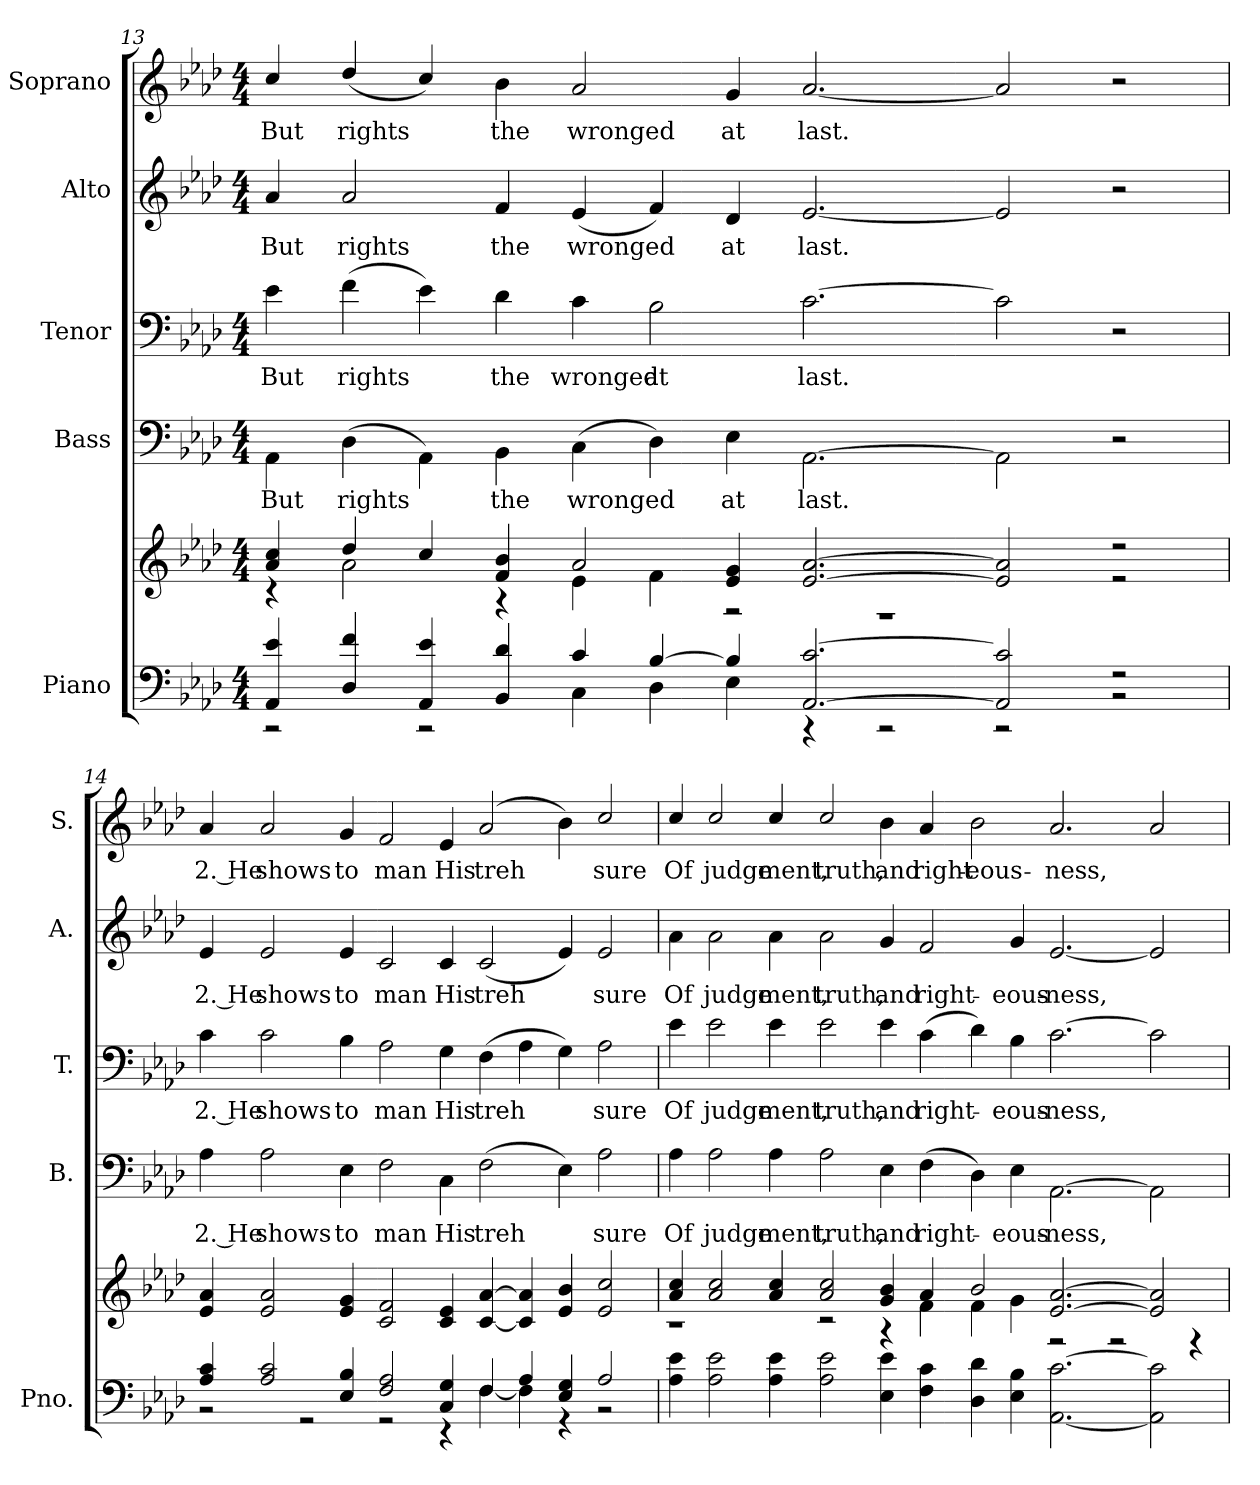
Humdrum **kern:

**kern	**kern	**kern	**text	**kern	**text	**kern	**text	**kern	**text
*part5	*part5	*part4	*part4	*part3	*part3	*part2	*part2	*part1	*part1
*staff6	*staff5	*staff4	*staff4	*staff3	*staff3	*staff2	*staff2	*staff1	*staff1
*I"Piano	*	*I"Bass	*	*I"Tenor	*	*I"Alto	*	*I"Soprano	*
*I'Pno.	*	*I'B.	*	*I'T.	*	*I'A.	*	*I'S.	*
!!LO:PB:g=z
*clefF4	*clefG2	*clefF4	*	*clefF4	*	*clefG2	*	*clefG2	*
*k[b-e-a-d-]	*k[b-e-a-d-]	*k[b-e-a-d-]	*	*k[b-e-a-d-]	*	*k[b-e-a-d-]	*	*k[b-e-a-d-]	*
*A-:	*A-:	*A-:	*	*A-:	*	*A-:	*	*A-:	*
*M4/4	*M4/4	*M4/4	*	*M4/4	*	*M4/4	*	*M4/4	*
=13	=13	=13	=13	=13	=13	=13	=13	=13	=13
*^	*^	*	*	*	*	*	*	*	*
!	!	!	!	!	!LO:LY:b:color=#000000	!	!	!	!	!	!
!	!	!	!	!	!	!	!LO:LY:b:color=#000000	!	!	!	!
!	!	!	!	!	!	!	!	!	!LO:LY:b:color=#000000	!	!
!	!	!	!	!	!	!	!	!	!	!	!LO:LY:b:color=#000000
4AA-i/ 4e-i	2r	4a-i/ 4cci	4r	4AA-i\	But	4e-i\	But	4a-i/	But	4cci/	But
!	!	!	!	!	!LO:LY:b:color=#000000	!	!	!	!	!	!
!	!	!	!	!	!	!	!LO:LY:b:color=#000000	!	!	!	!
!	!	!	!	!	!	!	!	!	!LO:LY:b:color=#000000	!	!
!	!	!	!	!	!	!	!	!	!	!	!LO:LY:b:color=#000000
4D-i/ 4fi	.	4dd-i/	2a-i\	(4D-i\	rights	(4fi\	rights	2a-i/	rights	(4dd-i/	rights
4AA-i/ 4e-i	2r	4cci/	.	4AA-i\)	.	4e-i\)	.	.	.	4cci/)	.
!	!	!	!	!	!LO:LY:b:color=#000000	!	!	!	!	!	!
!	!	!	!	!	!	!	!LO:LY:b:color=#000000	!	!	!	!
!	!	!	!	!	!	!	!	!	!LO:LY:b:color=#000000	!	!
!	!	!	!	!	!	!	!	!	!	!	!LO:LY:b:color=#000000
4BB-i/ 4d-i	.	4fi/ 4b-i	4r	4BB-i\	the	4d-i\	the	4fi/	the	4b-i\	the
!	!	!	!	!	!LO:LY:b:color=#000000	!	!	!	!	!	!
!	!	!	!	!	!	!	!LO:LY:b:color=#000000	!	!	!	!
!	!	!	!	!	!	!	!	!	!LO:LY:b:color=#000000	!	!
!	!	!	!	!	!	!	!	!	!	!	!LO:LY:b:color=#000000
4ci/	4Ci\	2a-i/	4e-i\	(4Ci\	wronged	4ci\	wronged	(4e-i/	wronged	2a-i/	wronged
!	!	!	!	!	!	!	!LO:LY:b:color=#000000	!	!	!	!
[>4B-i/	4D-i\	.	4fi\	4D-i\)	.	2B-i\	at	4fi/)	.	.	.
!	!	!	!	!	!LO:LY:b:color=#000000	!	!	!	!	!	!
!	!	!	!	!	!	!	!	!	!LO:LY:b:color=#000000	!	!
!	!	!	!	!	!	!	!	!	!	!	!LO:LY:b:color=#000000
4B-i/]	4E-i\	4e-i/ 4gi	2r	4E-i\	at	.	.	4d-i/	at	4gi/	at
!	!	!	!	!	!LO:LY:b:color=#000000	!	!	!	!	!	!
!	!	!	!	!	!	!	!LO:LY:b:color=#000000	!	!	!	!
!	!	!	!	!	!	!	!	!	!LO:LY:b:color=#000000	!	!
!	!	!	!	!	!	!	!	!	!	!	!LO:LY:b:color=#000000
[>2.AA-i/ [>2.ci	4r	[>2.e-i/ [>2.a-i	.	[>2.AA-i\	last.	[>2.ci\	last.	[<2.e-i/	last.	[<2.a-i/	last.
.	2r	.	1r	.	.	.	.	.	.	.	.
2AA-i/] 2ci]	2r	2e-i/] 2a-i]	.	2AA-i\]	.	2ci\]	.	2e-i/]	.	2a-i/]	.
2r	2r	2r	2r	2r	.	2r	.	2r	.	2r	.
*	*	*v	*v	*	*	*	*	*	*	*	*
=14	=14	=14	=14	=14	=14	=14	=14	=14	=14	=14
*	*	*^	*	*	*	*	*	*	*	*
!	!	!	!	!	!LO:LY:b:color=#000000	!	!	!	!	!	!
*	*	*v	*v	*	*	*	*	*	*	*	*
*	*	*^	*	*	*	*	*	*	*	*
!	!	!	!	!	!	!	!LO:LY:b:color=#000000	!	!	!	!
*	*	*v	*v	*	*	*	*	*	*	*	*
*	*	*^	*	*	*	*	*	*	*	*
!	!	!	!	!	!	!	!	!	!LO:LY:b:color=#000000	!	!
*	*	*v	*v	*	*	*	*	*	*	*	*
*	*	*^	*	*	*	*	*	*	*	*
!	!	!	!	!	!	!	!	!	!	!	!LO:LY:b:color=#000000
*	*	*v	*v	*	*	*	*	*	*	*	*
4A-i/ 4ci	2r	4e-i/ 4a-i	4A-i\	2. He	4ci\	2. He	4e-i/	2. He	4a-i/	2. He
!	!	!	!	!LO:LY:b:color=#000000	!	!	!	!	!	!
!	!	!	!	!	!	!LO:LY:b:color=#000000	!	!	!	!
!	!	!	!	!	!	!	!	!LO:LY:b:color=#000000	!	!
!	!	!	!	!	!	!	!	!	!	!LO:LY:b:color=#000000
2A-i/ 2ci	.	2e-i/ 2a-i	2A-i\	shows	2ci\	shows	2e-i/	shows	2a-i/	shows
.	2r	.	.	.	.	.	.	.	.	.
!	!	!	!	!LO:LY:b:color=#000000	!	!	!	!	!	!
!	!	!	!	!	!	!LO:LY:b:color=#000000	!	!	!	!
!	!	!	!	!	!	!	!	!LO:LY:b:color=#000000	!	!
!	!	!	!	!	!	!	!	!	!	!LO:LY:b:color=#000000
4E-i/ 4B-i	.	4e-i/ 4gi	4E-i\	to	4B-i\	to	4e-i/	to	4gi/	to
!	!	!	!	!LO:LY:b:color=#000000	!	!	!	!	!	!
!	!	!	!	!	!	!LO:LY:b:color=#000000	!	!	!	!
!	!	!	!	!	!	!	!	!LO:LY:b:color=#000000	!	!
!	!	!	!	!	!	!	!	!	!	!LO:LY:b:color=#000000
2Fi/ 2A-i	2r	2ci/ 2fi	2Fi\	man	2A-i\	man	2ci/	man	2fi/	man
!	!	!	!	!LO:LY:b:color=#000000	!	!	!	!	!	!
!	!	!	!	!	!	!LO:LY:b:color=#000000	!	!	!	!
!	!	!	!	!	!	!	!	!LO:LY:b:color=#000000	!	!
!	!	!	!	!	!	!	!	!	!	!LO:LY:b:color=#000000
4Ci/ 4Gi	4r	4ci/ 4e-i	4Ci\	His	4Gi\	His	4ci/	His	4e-i/	His
!	!	!	!	!LO:LY:b:color=#000000	!	!	!	!	!	!
!	!	!	!	!	!	!LO:LY:b:color=#000000	!	!	!	!
!	!	!	!	!	!	!	!	!LO:LY:b:color=#000000	!	!
!	!	!	!	!	!	!	!	!	!	!LO:LY:b:color=#000000
4Fi/	[<4Fi\	[<4ci/ [>4a-i	(2Fi\	treh	(4Fi\	treh	(2ci/	treh	(2a-i/	treh
4A-i/	4Fi\]	4ci/] 4a-i]	.	.	4A-i\	.	.	.	.	.
4E-i/ 4Gi	4r	4e-i/ 4b-i	4E-i\)	.	4Gi\)	.	4e-i/)	.	4b-i\)	.
!	!	!	!	!LO:LY:b:color=#000000	!	!	!	!	!	!
!	!	!	!	!	!	!LO:LY:b:color=#000000	!	!	!	!
!	!	!	!	!	!	!	!	!LO:LY:b:color=#000000	!	!
!	!	!	!	!	!	!	!	!	!	!LO:LY:b:color=#000000
2A-i/	2r	2e-i/ 2cci	2A-i\	sure	2A-i\	sure	2e-i/	sure	2cci/	sure
*v	*v	*	*	*	*	*	*	*	*	*
!!LO:PB:g=z
=15	=15	=15	=15	=15	=15	=15	=15	=15	=15
*	*^	*	*	*	*	*	*	*	*
*^	*	*	*	*	*	*	*	*	*	*
!	!	!	!	!	!LO:LY:b:color=#000000	!	!	!	!	!	!
*v	*v	*	*	*	*	*	*	*	*	*	*
*^	*	*	*	*	*	*	*	*	*	*
!	!	!	!	!	!	!	!LO:LY:b:color=#000000	!	!	!	!
*v	*v	*	*	*	*	*	*	*	*	*	*
*^	*	*	*	*	*	*	*	*	*	*
!	!	!	!	!	!	!	!	!	!LO:LY:b:color=#000000	!	!
*v	*v	*	*	*	*	*	*	*	*	*	*
*^	*	*	*	*	*	*	*	*	*	*
!	!	!	!	!	!	!	!	!	!	!	!LO:LY:b:color=#000000
*v	*v	*	*	*	*	*	*	*	*	*	*
4A-i\ 4e-i	4a-i/ 4cci	1r	4A-i\	Of	4e-i\	Of	4a-i\	Of	4cci/	Of
!	!	!	!	!LO:LY:b:color=#000000	!	!	!	!	!	!
!	!	!	!	!	!	!LO:LY:b:color=#000000	!	!	!	!
!	!	!	!	!	!	!	!	!LO:LY:b:color=#000000	!	!
!	!	!	!	!	!	!	!	!	!	!LO:LY:b:color=#000000
2A-i\ 2e-i	2a-i/ 2cci	.	2A-i\	judge	2e-i\	judge	2a-i\	judge	2cci/	judge
!	!	!	!	!LO:LY:b:color=#000000	!	!	!	!	!	!
!	!	!	!	!	!	!LO:LY:b:color=#000000	!	!	!	!
!	!	!	!	!	!	!	!	!LO:LY:b:color=#000000	!	!
!	!	!	!	!	!	!	!	!	!	!LO:LY:b:color=#000000
4A-i\ 4e-i	4a-i/ 4cci	.	4A-i\	ment,	4e-i\	ment,	4a-i\	ment,	4cci/	ment,
!	!	!	!	!LO:LY:b:color=#000000	!	!	!	!	!	!
!	!	!	!	!	!	!LO:LY:b:color=#000000	!	!	!	!
!	!	!	!	!	!	!	!	!LO:LY:b:color=#000000	!	!
!	!	!	!	!	!	!	!	!	!	!LO:LY:b:color=#000000
2A-i\ 2e-i	2a-i/ 2cci	2r	2A-i\	truth,	2e-i\	truth,	2a-i\	truth,	2cci/	truth,
!	!	!	!	!LO:LY:b:color=#000000	!	!	!	!	!	!
!	!	!	!	!	!	!LO:LY:b:color=#000000	!	!	!	!
!	!	!	!	!	!	!	!	!LO:LY:b:color=#000000	!	!
!	!	!	!	!	!	!	!	!	!	!LO:LY:b:color=#000000
4E-i\ 4e-i	4gi/ 4b-i	4r	4E-i\	and	4e-i\	and	4gi/	and	4b-i\	and
!	!	!	!	!LO:LY:b:color=#000000	!	!	!	!	!	!
!	!	!	!	!	!	!LO:LY:b:color=#000000	!	!	!	!
!	!	!	!	!	!	!	!	!LO:LY:b:color=#000000	!	!
!	!	!	!	!	!	!	!	!	!	!LO:LY:b:color=#000000
4Fi\ 4ci	4a-i/	4fi\	(4Fi\	right-	(4ci\	right-	2fi/	right-	4a-i/	right-
!	!	!	!	!	!	!	!	!	!	!LO:LY:b:color=#000000
4D-i\ 4d-i	2b-i/	4fi\	4D-i\)	.	4d-i\)	.	.	.	2b-i\	-eous-
!	!	!	!	!LO:LY:b:color=#000000	!	!	!	!	!	!
!	!	!	!	!	!	!LO:LY:b:color=#000000	!	!	!	!
!	!	!	!	!	!	!	!	!LO:LY:b:color=#000000	!	!
4E-i\ 4B-i	.	4gi\	4E-i\	-eous-	4B-i\	-eous-	4gi/	-eous-	.	.
!	!	!	!	!LO:LY:b:color=#000000	!	!	!	!	!	!
!	!	!	!	!	!	!LO:LY:b:color=#000000	!	!	!	!
!	!	!	!	!	!	!	!	!LO:LY:b:color=#000000	!	!
!	!	!	!	!	!	!	!	!	!	!LO:LY:b:color=#000000
[<2.AA-i\ [>2.ci	[<2.e-i/ [>2.a-i	2r	[>2.AA-i\	-ness,	[>2.ci\	-ness,	[<2.e-i/	-ness,	2.a-i/	-ness,
.	.	2r	.	.	.	.	.	.	.	.
2AA-i\] 2ci]	2e-i/] 2a-i]	.	2AA-i\]	.	2ci\]	.	2e-i/]	.	2a-i/	.
.	.	4r	.	.	.	.	.	.	.	.
*	*v	*v	*	*	*	*	*	*	*	*
=	=	=	=	=	=	=	=	=	=
*-	*-	*-	*-	*-	*-	*-	*-	*-	*-
